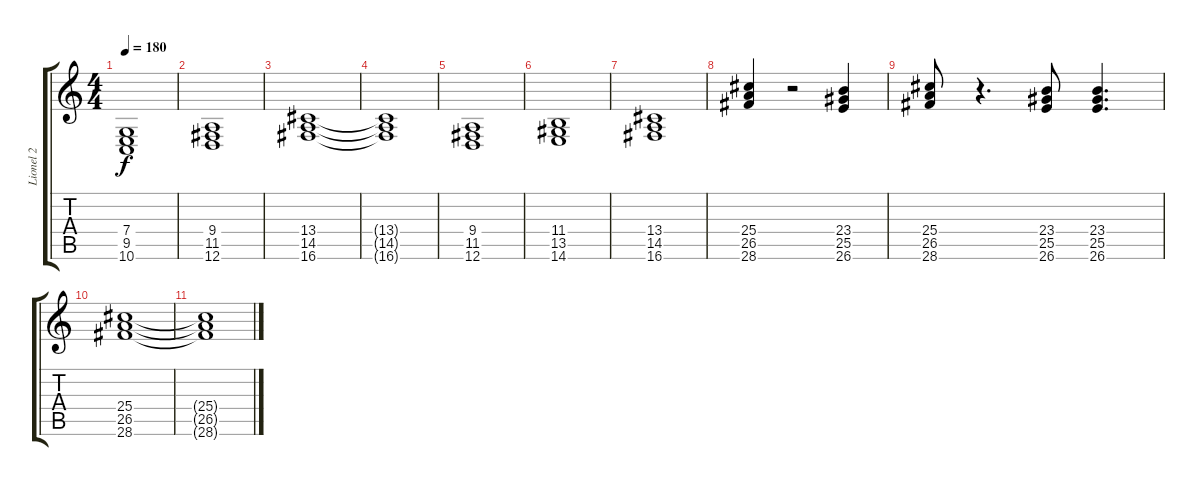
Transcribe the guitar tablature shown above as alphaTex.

\track ("Lionel 2" "Lionel 2") {instrument stringensemble1}
\staff {score tabs}
\tuning (D4 A3 F3 C3 G2 D2) {hide}
\ts (4 4)
\tempo 180
\clef g2
\ks c
(7.4 9.5 10.6).1{dy f} |
(9.4 11.5 12.6).1 |
(13.4 14.5 16.6).1 |
(13.4{t} 14.5{t} 16.6{t}).1 |
(9.4 11.5 12.6).1 |
(11.4 13.5 14.6).1 |
(13.4 14.5 16.6).1 |
(25.4 26.5 28.6).4 r.2 (23.4 25.5 26.6).4 |
(25.4 26.5 28.6).8 r.4{d} (23.4 25.5 26.6).8 (23.4 25.5 26.6).4{d} |
(25.4 26.5 28.6).1 |
(25.4{t} 26.5{t} 28.6{t}).1
